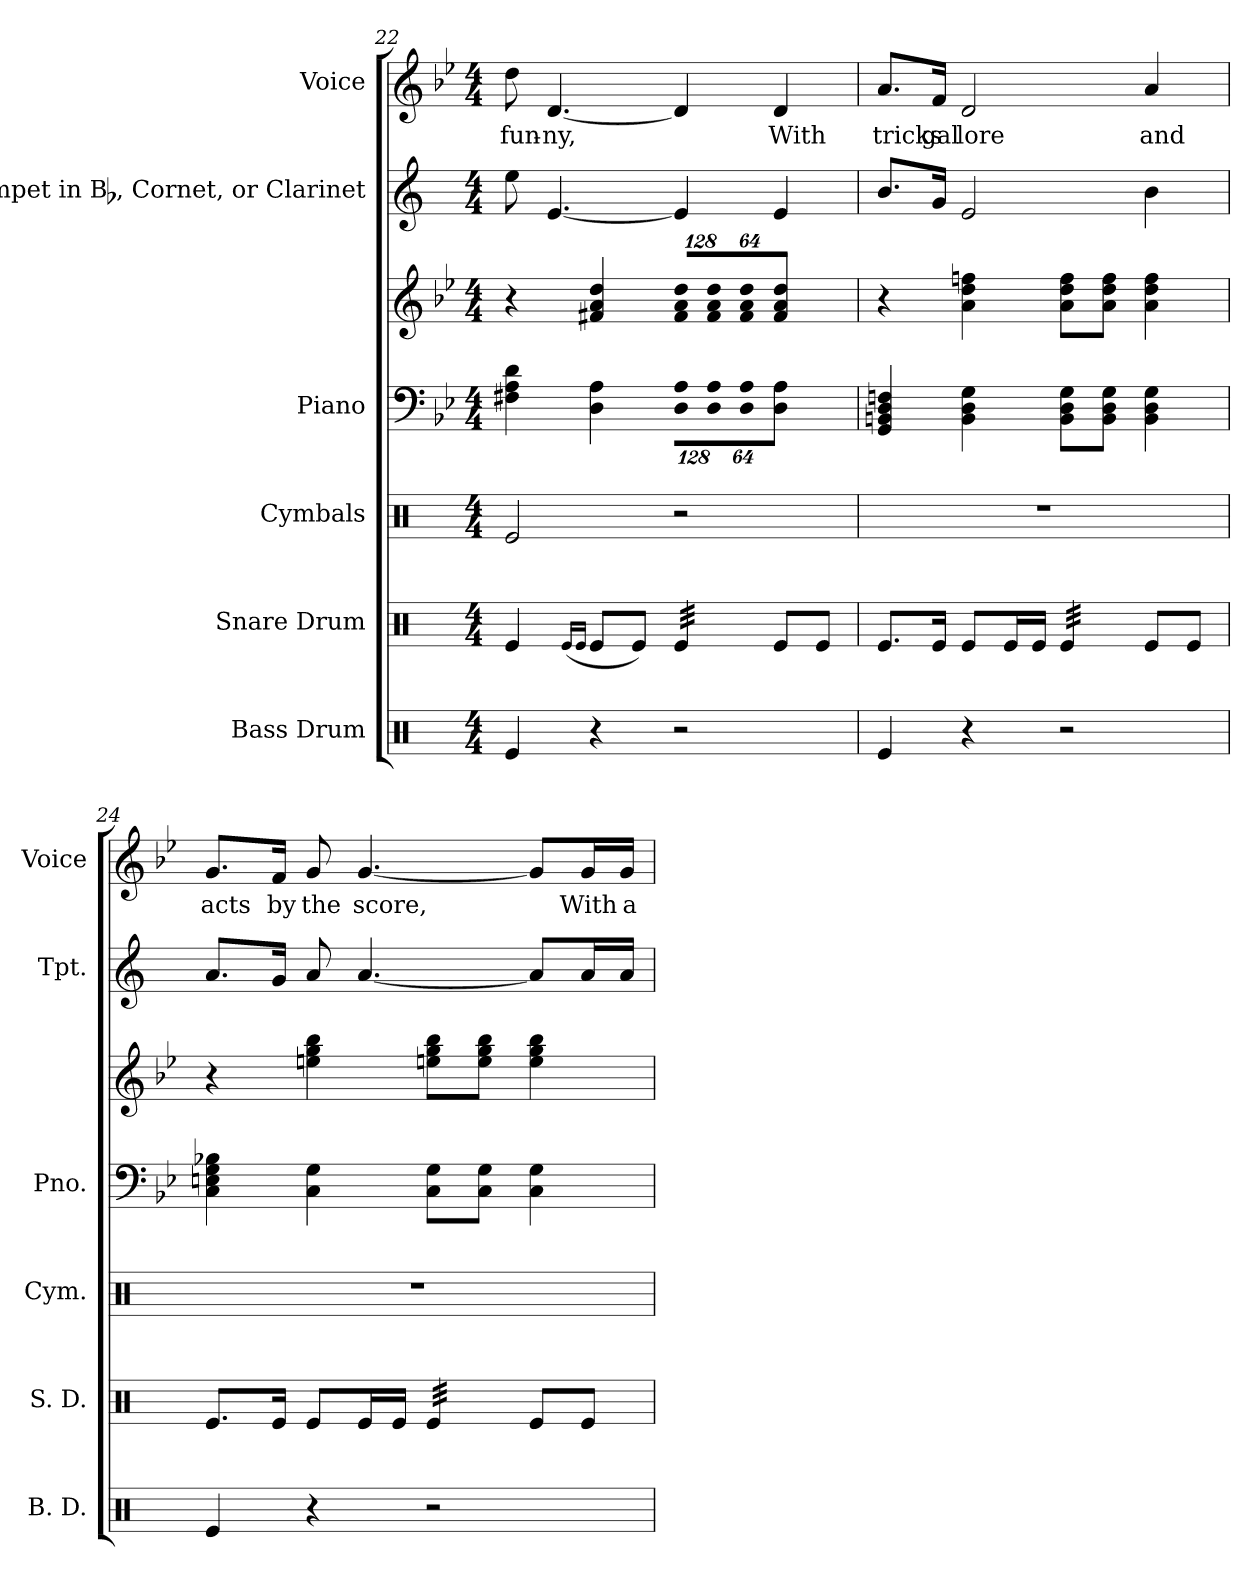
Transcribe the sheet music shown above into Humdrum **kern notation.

**kern	**kern	**kern	**kern	**kern	**kern	**kern	**text
*part6	*part5	*part4	*part3	*part3	*part2	*part1	*part1
*staff7	*staff6	*staff5	*staff4	*staff3	*staff2	*staff1	*staff1
*I"Bass Drum	*I"Snare Drum	*I"Cymbals	*I"Piano	*	*I"Trumpet in Bb, Cornet, or Clarinet	*I"Voice	*
*I'B. D.	*I'S. D.	*I'Cym.	*I'Pno.	*	*I'Tpt.	*I'Voice	*
*clefX	*clefX	*clefX	*clefF4	*clefG2	*clefG2	*clefG2	*
*	*	*	*	*	*ITrd1c2	*	*
*k[]	*k[]	*k[]	*k[b-e-]	*k[b-e-]	*k[b-e-]	*k[b-e-]	*
*C:	*C:	*C:	*B-:	*B-:	*B-:	*B-:	*
*M4/4	*M4/4	*M4/4	*M4/4	*M4/4	*M4/4	*M4/4	*
=22	=22	=22	=22	=22	=22	=22	=22
!	!	!	!	!	!	!	!LO:LY:b:color=#000000
4Rei/	4Rei/	2Rei/	4F#Xi\ 4Ai 4di	4r	8ddi\	8ddi\	fun-
!	!	!	!	!	!	!	!LO:LY:b:color=#000000
.	.	.	.	.	[4.di/	[4.di/	-ny,
.	(16qRei/LL	.	.	.	.	.	.
.	16qRei/JJ	.	.	.	.	.	.
4r	8Rei/L	.	4Di\ 4Ai	4f#Xi/ 4ai 4ddi	.	.	.
.	8Rei/J)	.	.	.	.	.	.
*	*	*	*Xbrackettup	*	*	*	*
!	!	!	!LO:N:vis=8	!	!	!	!
*	*	*	*	*Xbrackettup	*	*	*
!	!	!	!	!LO:N:vis=8	!	!	!
*	*tremolo	*	*	*	*	*	*
2r	32Rei/LLL	2r	1024%85Di\ 1024%85AiL	1024%85f#i/ 1024%85ai 1024%85ddiL	4di/]	4di/]	.
.	32Rei/	.	.	.	.	.	.
.	32Rei/	.	.	.	.	.	.
!	!	!	!LO:N:vis=8	!LO:N:vis=8	!	!	!
.	.	.	1024%85Di\ 1024%85Ai	1024%85f#i/ 1024%85ai 1024%85ddi	.	.	.
.	32Rei/	.	.	.	.	.	.
.	32Rei/	.	.	.	.	.	.
.	32Rei/	.	.	.	.	.	.
!	!	!	!LO:N:vis=8	!LO:N:vis=8	!	!	!
.	.	.	512%43Di\ 512%43AiJ	512%43f#i/ 512%43ai 512%43ddiJ	.	.	.
.	32Rei/	.	.	.	.	.	.
.	32Rei/JJJ	.	.	.	.	.	.
*	*Xtremolo	*	*	*	*	*	*
!	!	!	!	!	!	!	!LO:LY:b:color=#000000
.	8Rei/L	.	4Di\ 4Ai	4f#i/ 4ai 4ddi	4di/	4di/	With
.	8Rei/J	.	.	.	.	.	.
!!LO:LB:g=z
=23	=23	=23	=23	=23	=23	=23	=23
!	!	!	!	!	!	!	!LO:LY:b:color=#000000
4Rei/	8.Rei/L	1r	4GGi/ 4BBni 4Di 4Fni	4r	8.ai/L	8.ai/L	tricks
!	!	!	!	!	!	!	!LO:LY:b:color=#000000
.	16Rei/Jk	.	.	.	16fi/Jk	16fi/Jk	gal-
!	!	!	!	!	!	!	!LO:LY:b:color=#000000
4r	8Rei/L	.	4BBi\ 4Di 4Gi	4ai\ 4ddi 4ffni	2di/	2di/	-lore
.	16Rei/L	.	.	.	.	.	.
.	16Rei/JJ	.	.	.	.	.	.
*	*tremolo	*	*	*	*	*	*
2r	32Rei/LLL	.	8BBi\ 8Di 8GiL	8ai\ 8ddi 8ffiL	.	.	.
.	32Rei/	.	.	.	.	.	.
.	32Rei/	.	.	.	.	.	.
.	32Rei/	.	.	.	.	.	.
.	32Rei/	.	8BBi\ 8Di 8GiJ	8ai\ 8ddi 8ffiJ	.	.	.
.	32Rei/	.	.	.	.	.	.
.	32Rei/	.	.	.	.	.	.
.	32Rei/JJJ	.	.	.	.	.	.
*	*Xtremolo	*	*	*	*	*	*
!	!	!	!	!	!	!	!LO:LY:b:color=#000000
.	8Rei/L	.	4BBi\ 4Di 4Gi	4ai\ 4ddi 4ffi	4ai\	4ai/	and
.	8Rei/J	.	.	.	.	.	.
=24	=24	=24	=24	=24	=24	=24	=24
!	!	!	!	!	!	!	!LO:LY:b:color=#000000
4Rei/	8.Rei/L	1r	4Ci\ 4Eni 4Gi 4B-Xi	4r	8.gi/L	8.gi/L	acts
!	!	!	!	!	!	!	!LO:LY:b:color=#000000
.	16Rei/Jk	.	.	.	16fi/Jk	16fi/Jk	by
!	!	!	!	!	!	!	!LO:LY:b:color=#000000
4r	8Rei/L	.	4Ci\ 4Gi	4eeni\ 4ggi 4bb-i	8gi/	8gi/	the
!	!	!	!	!	!	!	!LO:LY:b:color=#000000
.	16Rei/L	.	.	.	[4.gi/	[4.gi/	score,
.	16Rei/JJ	.	.	.	.	.	.
*	*tremolo	*	*	*	*	*	*
2r	32Rei/LLL	.	8Ci\ 8GiL	8eeni\ 8ggi 8bb-iL	.	.	.
.	32Rei/	.	.	.	.	.	.
.	32Rei/	.	.	.	.	.	.
.	32Rei/	.	.	.	.	.	.
.	32Rei/	.	8Ci\ 8GiJ	8eei\ 8ggi 8bb-iJ	.	.	.
.	32Rei/	.	.	.	.	.	.
.	32Rei/	.	.	.	.	.	.
.	32Rei/JJJ	.	.	.	.	.	.
*	*Xtremolo	*	*	*	*	*	*
.	8Rei/L	.	4Ci\ 4Gi	4eei\ 4ggi 4bb-i	8gi/L]	8gi/L]	.
!	!	!	!	!	!	!	!LO:LY:b:color=#000000
.	8Rei/J	.	.	.	16gi/L	16gi/L	With
!	!	!	!	!	!	!	!LO:LY:b:color=#000000
.	.	.	.	.	16gi/JJ	16gi/JJ	a
=	=	=	=	=	=	=	=
*-	*-	*-	*-	*-	*-	*-	*-
